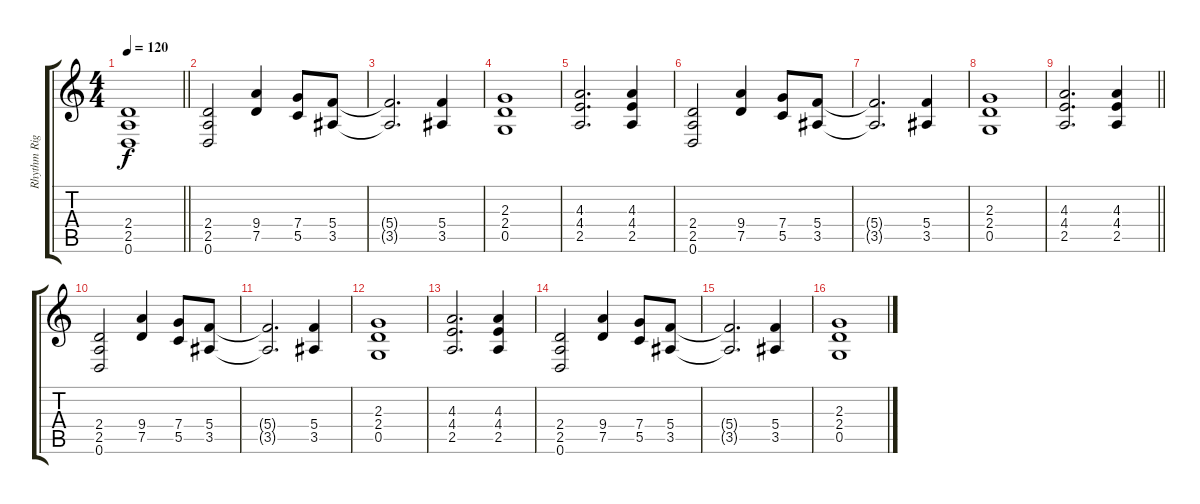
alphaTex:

\track ("Rhythm Right" "Rhythm Rig") {instrument distortionguitar}
\staff {score tabs}
\tuning (D4 A3 F3 C3 G2 D2) {hide}
\ts (4 4)
\tempo 120
\clef g2
\barLineRight lightlight
\ks c
(2.4{t} 2.5{t} 0.6{t}).1{dy f} |
(2.4 2.5 0.6).2 (9.4 7.5).4 (7.4 5.5).8 (5.4 3.5).8 |
(5.4{t} 3.5{t}).2{d} (5.4 3.5).4 |
(2.3 2.4 0.5).1 |
(4.3 4.4 2.5).2{d} (4.3 4.4 2.5).4 |
(2.4 2.5 0.6).2 (9.4 7.5).4 (7.4 5.5).8 (5.4 3.5).8 |
(5.4{t} 3.5{t}).2{d} (5.4 3.5).4 |
(2.3 2.4 0.5).1 |
\barLineRight lightlight
(4.3 4.4 2.5).2{d} (4.3 4.4 2.5).4 |
(2.4 2.5 0.6).2 (9.4 7.5).4 (7.4 5.5).8 (5.4 3.5).8 |
(5.4{t} 3.5{t}).2{d} (5.4 3.5).4 |
(2.3 2.4 0.5).1 |
(4.3 4.4 2.5).2{d} (4.3 4.4 2.5).4 |
(2.4 2.5 0.6).2 (9.4 7.5).4 (7.4 5.5).8 (5.4 3.5).8 |
(5.4{t} 3.5{t}).2{d} (5.4 3.5).4 |
(2.3 2.4 0.5).1
